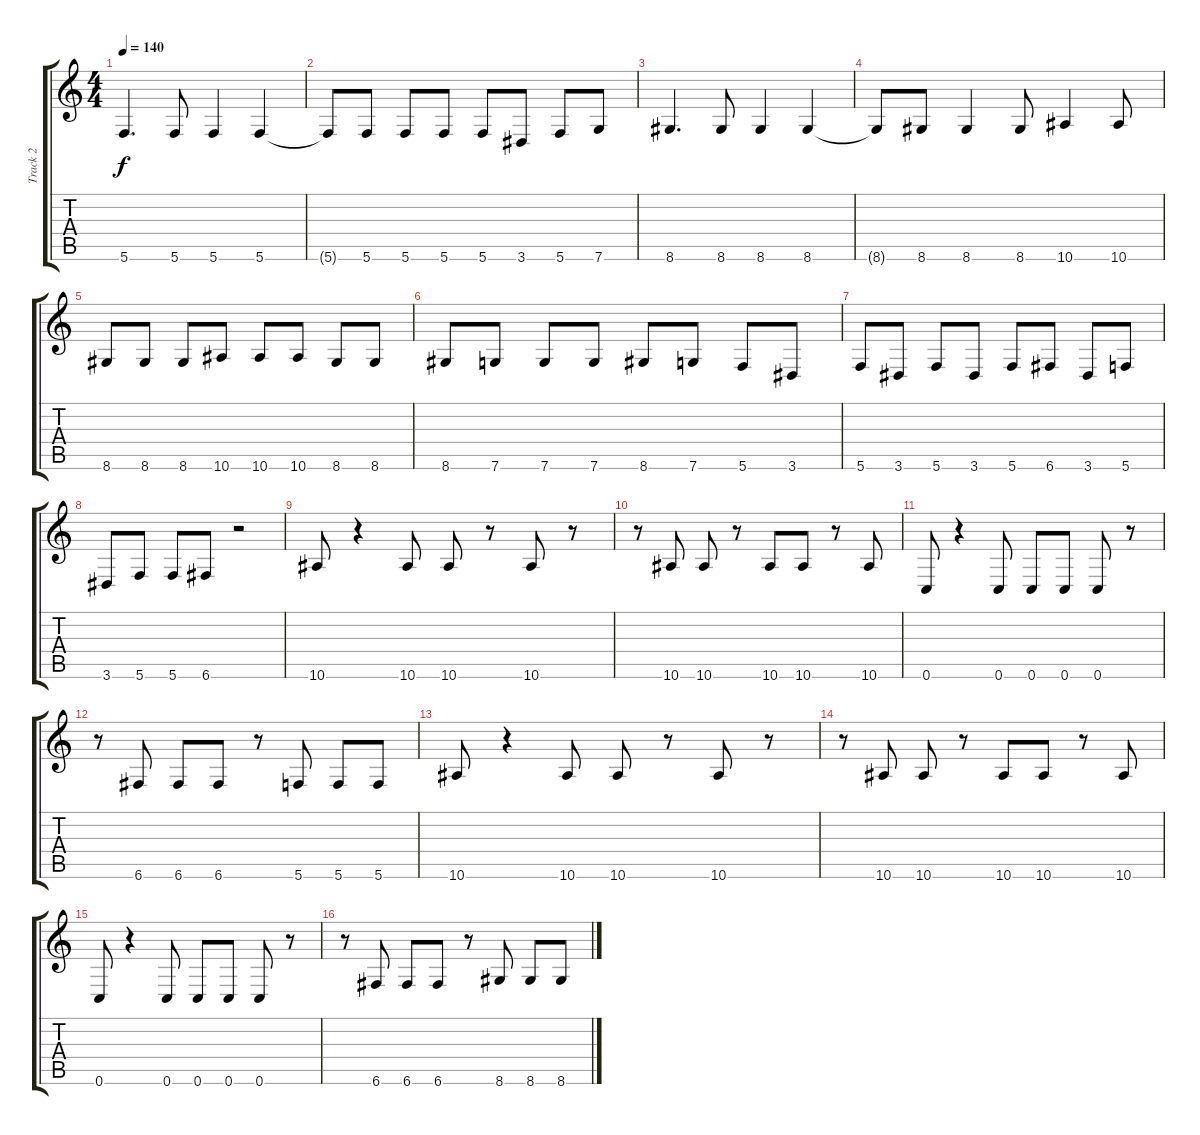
\track ("Track 2" "Track 2") {instrument electricbasspick}
\staff {score tabs}
\tuning (D4 A3 F3 C3 G2 C2) {hide}
\ts (4 4)
\tempo 140
\clef g2
\ks c
5.6.4{d dy f} 5.6.8 5.6.4 5.6.4 |
5.6{t}.8 5.6.8 5.6.8 5.6.8 5.6.8 3.6.8 5.6.8 7.6.8 |
8.6.4{d} 8.6.8 8.6.4 8.6.4 |
8.6{t}.8 8.6.8 8.6.4 8.6.8 10.6.4 10.6.8 |
8.6.8 8.6.8 8.6.8 10.6.8 10.6.8 10.6.8 8.6.8 8.6.8 |
8.6.8 7.6.8 7.6.8 7.6.8 8.6.8 7.6.8 5.6.8 3.6.8 |
5.6.8 3.6.8 5.6.8 3.6.8 5.6.8 6.6.8 3.6.8 5.6.8 |
3.6.8 5.6.8 5.6.8 6.6.8 r.2 |
10.6.8 r.4 10.6.8 10.6.8 r.8 10.6.8 r.8 |
r.8 10.6.8 10.6.8 r.8 10.6.8 10.6.8 r.8 10.6.8 |
0.6.8 r.4 0.6.8 0.6.8 0.6.8 0.6.8 r.8 |
r.8 6.6.8 6.6.8 6.6.8 r.8 5.6.8 5.6.8 5.6.8 |
10.6.8 r.4 10.6.8 10.6.8 r.8 10.6.8 r.8 |
r.8 10.6.8 10.6.8 r.8 10.6.8 10.6.8 r.8 10.6.8 |
0.6.8 r.4 0.6.8 0.6.8 0.6.8 0.6.8 r.8 |
r.8 6.6.8 6.6.8 6.6.8 r.8 8.6.8 8.6.8 8.6.8
